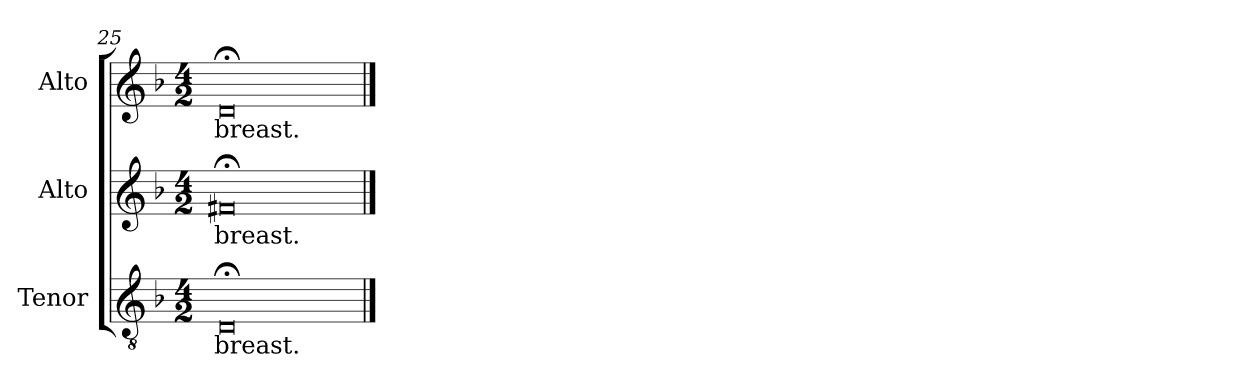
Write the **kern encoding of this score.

**kern	**text	**kern	**text	**kern	**text
*part3	*part3	*part2	*part2	*part1	*part1
*staff3	*staff3	*staff2	*staff2	*staff1	*staff1
*I"Tenor	*	*I"Alto	*	*I"Alto	*
*I'T.	*	*	*	*	*
*clefGv2	*	*clefG2	*	*clefG2	*
*ITrd7c12	*	*	*	*	*
*k[b-]	*	*k[b-]	*	*k[b-]	*
*F:	*	*F:	*	*F:	*
*M4/2	*	*M4/2	*	*M4/2	*
=25	=25	=25	=25	=25	=25
!	!LO:LY:b:color=#000000	!	!	!	!
!	!	!	!LO:LY:b:color=#000000	!	!
!	!	!	!	!	!LO:LY:b:color=#000000
0DD;i	breast.	0f#X;i	breast.	0d;i	breast.
==	==	==	==	==	==
*-	*-	*-	*-	*-	*-
